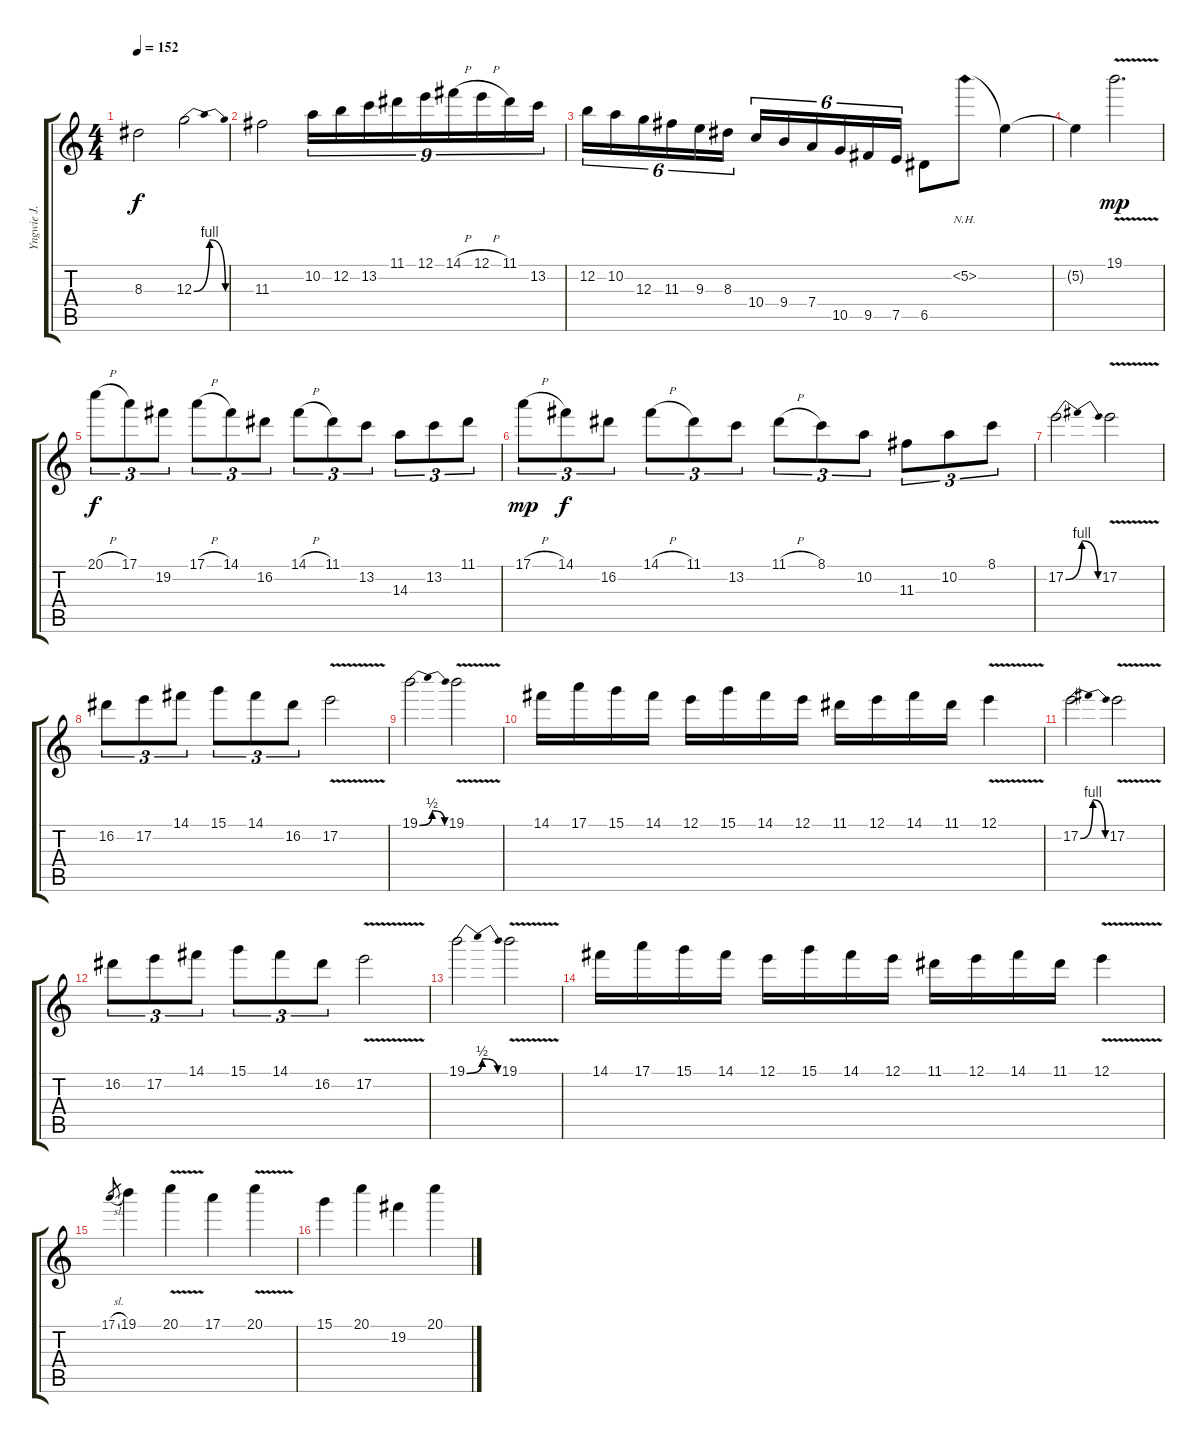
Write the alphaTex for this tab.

\track ("Yngwie J. Malmsteen (Guitar 1)" "Yngwie J. ") {instrument overdrivenguitar}
\staff {score tabs}
\tuning (E4 B3 G3 D3 A2 E2) {hide}
\ts (4 4)
\tempo 152
\clef g2
\ks c
8.3.2{dy f} 12.3{be (bendrelease 0 0 15 4 30 4 60 0)}.2 |
11.3.2 10.2.16{tu (9 8)} 12.2.16{tu (9 8)} 13.2.16{tu (9 8)} 11.1.16{tu (9 8)} 12.1.16{tu (9 8)} 14.1{h}.16{tu (9 8)} 12.1{h}.16{tu (9 8)} 11.1.16{tu (9 8)} 13.2.16{tu (9 8)} |
12.2.16{tu (6 4)} 10.2.16{tu (6 4)} 12.3.16{tu (6 4)} 11.3.16{tu (6 4)} 9.3.16{tu (6 4)} 8.3.16{tu (6 4)} 10.4.16{tu (6 4)} 9.4.16{tu (6 4)} 7.4.16{tu (6 4)} 10.5.16{tu (6 4)} 9.5.16{tu (6 4)} 7.5.16{tu (6 4)} 6.5.8 5.2{nh}.8 5.2{t}.4 |
5.2{t}.4 19.1{v}.2{d dy mp} |
20.1{h}.8{tu (3 2) dy f instrument overdrivenguitar} 17.1.8{tu (3 2)} 19.2.8{tu (3 2)} 17.1{h}.8{tu (3 2)} 14.1.8{tu (3 2)} 16.2.8{tu (3 2)} 14.1{h}.8{tu (3 2)} 11.1.8{tu (3 2)} 13.2.8{tu (3 2)} 14.3.8{tu (3 2)} 13.2.8{tu (3 2)} 11.1.8{tu (3 2)} |
17.1{h}.8{tu (3 2) dy mp} 14.1.8{tu (3 2) dy f} 16.2.8{tu (3 2)} 14.1{h}.8{tu (3 2)} 11.1.8{tu (3 2)} 13.2.8{tu (3 2)} 11.1{h}.8{tu (3 2)} 8.1.8{tu (3 2)} 10.2.8{tu (3 2)} 11.3.8{tu (3 2)} 10.2.8{tu (3 2)} 8.1.8{tu (3 2)} |
17.2{be (bendrelease 0 0 15 4 30 4 60 0)}.2 17.2{v}.2 |
16.2.8{tu (3 2)} 17.2.8{tu (3 2)} 14.1.8{tu (3 2)} 15.1.8{tu (3 2)} 14.1.8{tu (3 2)} 16.2.8{tu (3 2)} 17.2{v}.2 |
19.1{be (bendrelease 0 0 15 2 30 2 60 0)}.2 19.1{v}.2 |
14.1.16 17.1.16 15.1.16 14.1.16 12.1.16 15.1.16 14.1.16 12.1.16 11.1.16 12.1.16 14.1.16 11.1.16 12.1{v}.4 |
17.2{be (bendrelease 0 0 15 4 30 4 60 0)}.2 17.2{v}.2 |
16.2.8{tu (3 2)} 17.2.8{tu (3 2)} 14.1.8{tu (3 2)} 15.1.8{tu (3 2)} 14.1.8{tu (3 2)} 16.2.8{tu (3 2)} 17.2{v}.2 |
19.1{be (bendrelease 0 0 15 2 30 2 60 0)}.2 19.1{v}.2 |
14.1.16 17.1.16 15.1.16 14.1.16 12.1.16 15.1.16 14.1.16 12.1.16 11.1.16 12.1.16 14.1.16 11.1.16 12.1{v}.4 |
17.1{sl}.8{gr} 19.1.4 20.1{v}.4 17.1.4 20.1{v}.4 |
15.1.4 20.1.4 19.2.4 20.1.4
